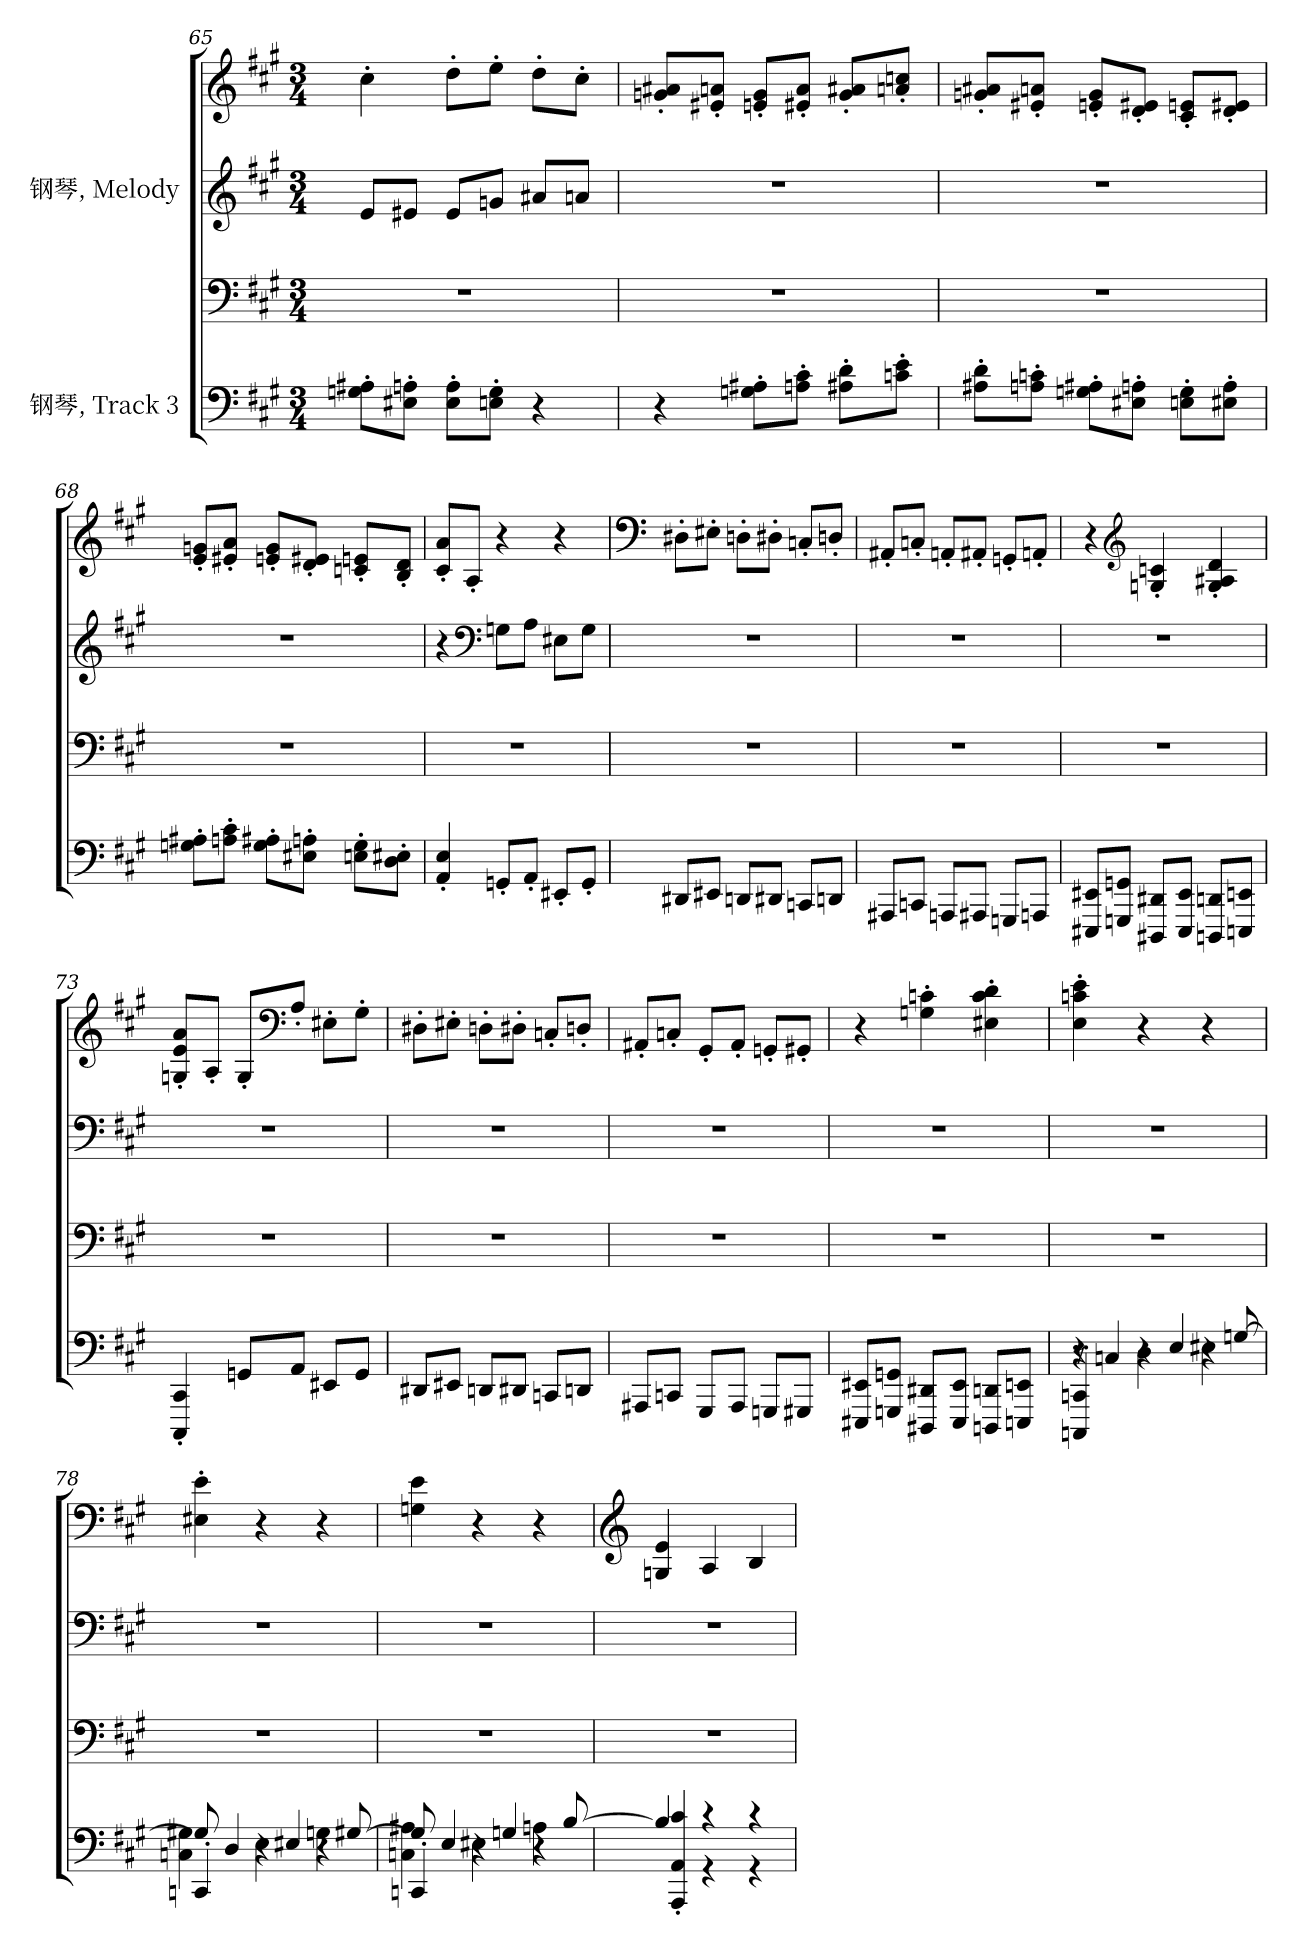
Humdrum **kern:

**kern	**kern	**kern	**kern
*part2	*part2	*part1	*part1
*staff4	*staff3	*staff2	*staff1
*I"钢琴, Track 3	*	*I"钢琴, Melody	*
*clefF4	*clefF4	*clefG2	*clefG2
*k[f#c#g#]	*k[f#c#g#]	*k[f#c#g#]	*k[f#c#g#]
*M3/4	*M3/4	*M3/4	*M3/4
=65	=65	=65	=65
8Gn\' 8A#X\'L	2.r	8e/L	4cc#'\
8E#X\' 8An\'J	.	8e#X/J	.
8E#\' 8A\'L	.	8e#/L	8dd'\L
8En\' 8G\'J	.	8gn/J	8ee'\J
4r	.	8a#X/L	8dd'\L
.	.	8an/J	8cc#'\J
=66	=66	=66	=66
4r	2.r	2.r	8gn/' 8a#X/'L
.	.	.	8e#X/' 8an/'J
8Gn\' 8A#X\'L	.	.	8en/' 8g/'L
8An\' 8c#\'J	.	.	8e#X/' 8a/'J
8A#X\' 8d\'L	.	.	8g/' 8a#X/'L
8cn\' 8e\'J	.	.	8an/' 8ccn/'J
!!LO:PB:g=z
=67	=67	=67	=67
8A#X\' 8d\'L	2.r	2.r	8gn/' 8a#X/'L
8An\' 8cn\'J	.	.	8e#X/' 8an/'J
8Gn\' 8A#X\'L	.	.	8en/' 8g/'L
8E#X\' 8An\'J	.	.	8d/' 8e#X/'J
8En\' 8G\'L	.	.	8c#/' 8en/'L
8E#X\' 8A\'J	.	.	8d/' 8e#X/'J
=68	=68	=68	=68
8Gn\' 8A#X\'L	2.r	2.r	8e/' 8gn/'L
8An\' 8c#\'J	.	.	8e#X/' 8a/'J
8G\' 8A#X\'L	.	.	8en/' 8g/'L
8E#X\' 8An\'J	.	.	8d/' 8e#X/'J
8En\' 8G\'L	.	.	8cn/' 8en/'L
*	*	*	*MM163
8D\' 8E#X\'J	.	.	8B/' 8d/'J
=69	=69	=69	=69
*	*	*	*MM162
4AA/' 4E/'	2.r	4r	8c#/' 8a/'L
*	*	*	*MM161
.	.	.	8A'/J
*	*	*clefF4	*
8GGn'/L	.	8Gn\L	4r
8AA'/J	.	8A\J	.
*	*	*	*MM159
8EE#X'/L	.	8E#X\L	4r
8GG'/J	.	8G\J	.
!!LO:LB:g=z
=70	=70	=70	=70
*	*	*	*clefF4
*	*	*	*MM157
8DD#X/L	2.r	2.r	8D#X'\L
8EE#X/J	.	.	8E#X'\J
*	*	*	*MM156
8DDn/L	.	.	8Dn'\L
*	*	*	*MM155
8DD#X/J	.	.	8D#X'\J
*	*	*	*MM154
8CCn/L	.	.	8Cn'/L
8DDn/J	.	.	8Dn'/J
=71	=71	=71	=71
*	*	*	*MM153
8AAA#X/L	2.r	2.r	8AA#X'/L
*	*	*	*MM152
8CCn/J	.	.	8Cn'/J
*	*	*	*MM151
8AAAn/L	.	.	8AAn'/L
*	*	*	*MM150
8AAA#X/J	.	.	8AA#X'/J
8GGGn/L	.	.	8GGn'/L
*	*	*	*MM149
8AAAn/J	.	.	8AAn'/J
=72	=72	=72	=72
*	*	*	*MM148
8EEE#X/ 8EE#X/L	2.r	2.r	4r
8GGGn/ 8GGn/J	.	.	.
*	*	*	*clefG2
8DDD#X/ 8DD#X/L	.	.	4Gn/' 4cn/'
8EEE#/ 8EE#/J	.	.	.
8DDDn/ 8DDn/L	.	.	4G/' 4A#X/' 4d/'
8EEEn/ 8EEn/J	.	.	.
!!LO:LB:g=z
=73	=73	=73	=73
4CCC#/' 4CC#/'	2.r	2.r	8Gn/' 8e/' 8a/'L
.	.	.	8A'/J
8GGn/L	.	.	8G'/L
*	*	*	*clefF4
8AA/J	.	.	8A'/J
8EE#X/L	.	.	8E#X'\L
8GG/J	.	.	8G'\J
=74	=74	=74	=74
8DD#X/L	2.r	2.r	8D#X'\L
8EE#X/J	.	.	8E#X'\J
8DDn/L	.	.	8Dn'\L
8DD#X/J	.	.	8D#X'\J
8CCn/L	.	.	8Cn'/L
8DDn/J	.	.	8Dn'/J
=75	=75	=75	=75
8AAA#X/L	2.r	2.r	8AA#X'/L
8CCn/J	.	.	8Cn'/J
8GGG#/L	.	.	8GG#'/L
8AAA#/J	.	.	8AA#'/J
8GGGn/L	.	.	8GGn'/L
8GGG#X/J	.	.	8GG#X'/J
!!LO:PB:g=z
=76	=76	=76	=76
8EEE#X/ 8EE#X/L	2.r	2.r	4r
8GGGn/ 8GGn/J	.	.	.
8DDD#X/ 8DD#X/L	.	.	4Gn\' 4cn\'
8EEE#/ 8EE#/J	.	.	.
8DDDn/ 8DDn/L	.	.	4E#X\' 4c\' 4d\'
8EEEn/ 8EEn/J	.	.	.
=77	=77	=77	=77
*^	*	*	*
*	*^	*	*	*
8r	4r	4CCCn/' 4CCn/'	2.r	2.r	4E\' 4cn\' 4e\'
4Cn/	.	.	.	.	.
.	4D\	4r	.	.	4r
4E/	.	.	.	.	.
.	4E#X\	4r	.	.	4r
[8Gn/	.	.	.	.	.
=78	=78	=78	=78	=78	=78
8G/]	4Cn\ 4G#X\	4CCn'/	2.r	2.r	4E#X\' 4e\'
4D/	.	.	.	.	.
.	4E\	4r	.	.	4r
4E#X/	.	.	.	.	.
.	4Gn\	4r	.	.	4r
[8G#X/	.	.	.	.	.
!!LO:LB:g=z
=79	=79	=79	=79	=79	=79
*	*	*	*	*	*MM141
8G#/]	4Cn\ 4A#X\	4CCn'/	2.r	2.r	4Gn\ 4e\
4E/	.	.	.	.	.
*	*	*	*	*	*MM136
.	4E#X\	4r	.	.	4r
4Gn/	.	.	.	.	.
*	*	*	*	*	*MM130
.	4An\	4r	.	.	4r
[8B/	.	.	.	.	.
*v	*v	*v	*	*	*
=80	=80	=80	=80
*	*	*	*clefG2
*	*	*	*MM124
*^	*	*	*
4B/]	4AAA/' 4AA/' 4c#/'	2.r	2.r	4Gn/ 4e/
*	*	*	*	*MM119
4r	4r	.	.	4A/
*	*	*	*	*MM113
4r	4r	.	.	4B/
*v	*v	*	*	*
=	=	=	=
*-	*-	*-	*-
